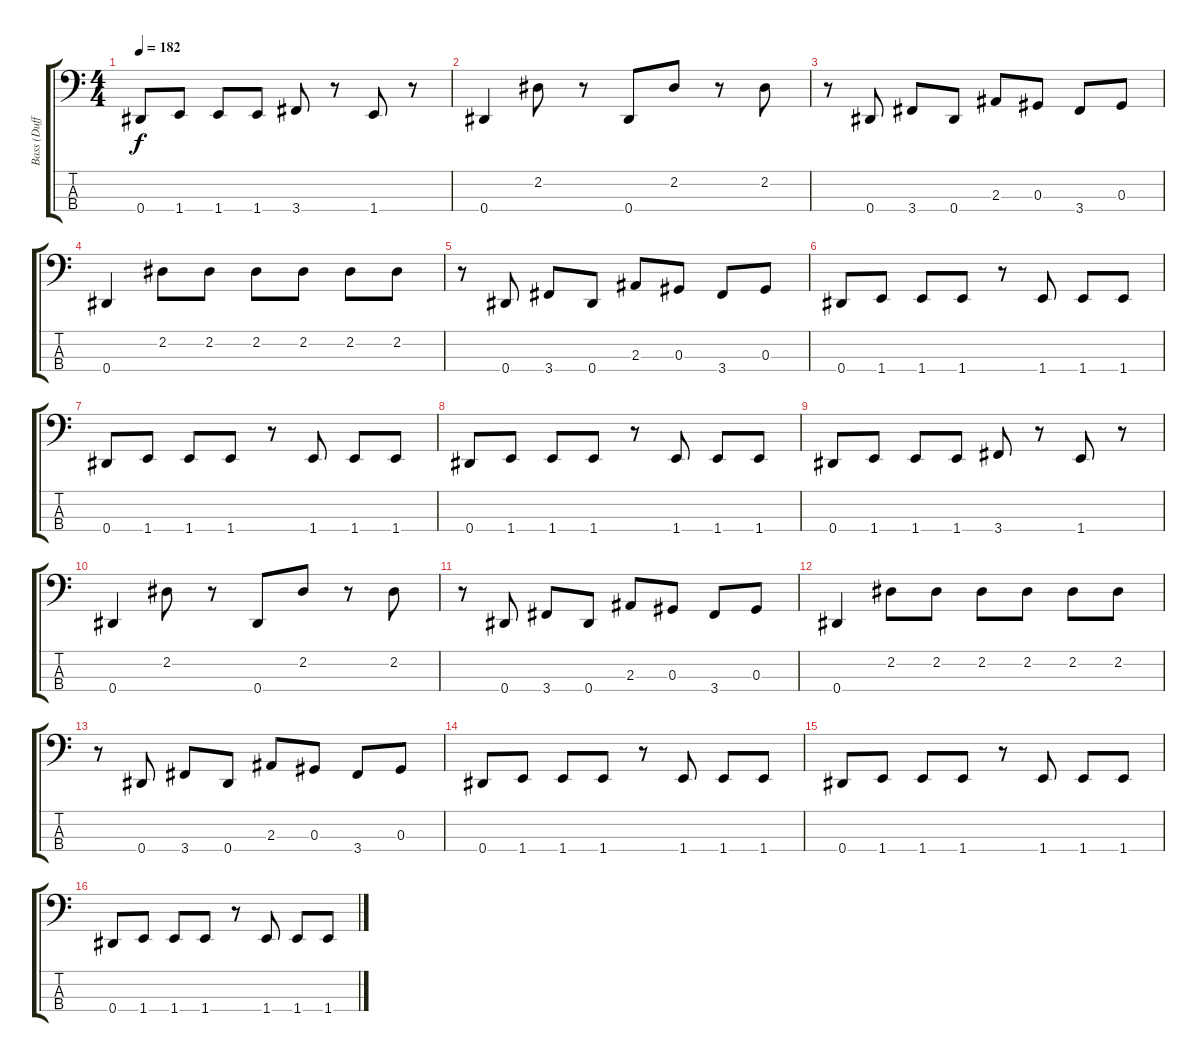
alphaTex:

\track ("Bass (Duff)" "Bass (Duff") {instrument electricbasspick}
\staff {score tabs}
\tuning (Gb2 Db2 Ab1 Eb1) {hide}
\ts (4 4)
\tempo 182
\clef f4
\ks c
0.4.8{dy f} 1.4.8 1.4.8 1.4.8 3.4.8 r.8 1.4.8 r.8 |
0.4.4 2.2.8 r.8 0.4.8 2.2.8 r.8 2.2.8 |
r.8 0.4.8 3.4.8 0.4.8 2.3.8 0.3.8 3.4.8 0.3.8 |
0.4.4 2.2.8 2.2.8 2.2.8 2.2.8 2.2.8 2.2.8 |
r.8 0.4.8 3.4.8 0.4.8 2.3.8 0.3.8 3.4.8 0.3.8 |
0.4.8 1.4.8 1.4.8 1.4.8 r.8 1.4.8 1.4.8 1.4.8 |
0.4.8 1.4.8 1.4.8 1.4.8 r.8 1.4.8 1.4.8 1.4.8 |
0.4.8 1.4.8 1.4.8 1.4.8 r.8 1.4.8 1.4.8 1.4.8 |
0.4.8 1.4.8 1.4.8 1.4.8 3.4.8 r.8 1.4.8 r.8 |
0.4.4 2.2.8 r.8 0.4.8 2.2.8 r.8 2.2.8 |
r.8 0.4.8 3.4.8 0.4.8 2.3.8 0.3.8 3.4.8 0.3.8 |
0.4.4 2.2.8 2.2.8 2.2.8 2.2.8 2.2.8 2.2.8 |
r.8 0.4.8 3.4.8 0.4.8 2.3.8 0.3.8 3.4.8 0.3.8 |
0.4.8 1.4.8 1.4.8 1.4.8 r.8 1.4.8 1.4.8 1.4.8 |
0.4.8 1.4.8 1.4.8 1.4.8 r.8 1.4.8 1.4.8 1.4.8 |
0.4.8 1.4.8 1.4.8 1.4.8 r.8 1.4.8 1.4.8 1.4.8
